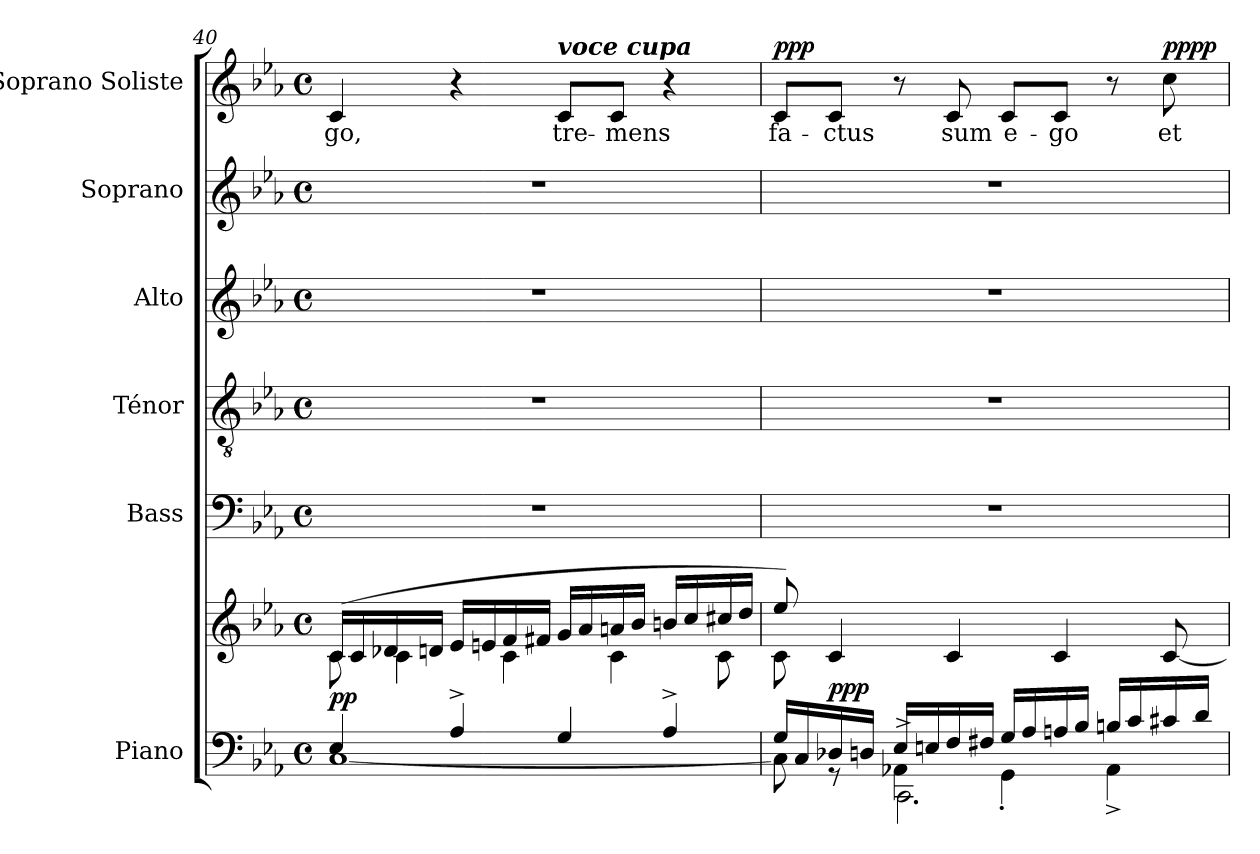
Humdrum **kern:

**kern	**kern	**dynam	**kern	**kern	**kern	**kern	**kern	**text	**dynam
*part6	*part6	*part6	*part5	*part4	*part3	*part2	*part1	*part1	*part1
*staff7	*staff6	*staff6/7	*staff5	*staff4	*staff3	*staff2	*staff1	*staff1	*staff1
*I"Piano	*	*	*I"Bass	*I"Ténor	*I"Alto	*I"Soprano	*I"Soprano Soliste	*	*
*I'Pno.	*	*	*I'B.	*I'T.	*I'A.	*I'S.	*	*	*
*clefF4	*clefG2	*	*clefF4	*clefGv2	*clefG2	*clefG2	*clefG2	*	*
*	*	*	*	*	*ITrd2c3	*	*	*	*
*k[b-e-a-]	*k[b-e-a-]	*	*k[b-e-a-]	*k[b-e-a-]	*k[]	*k[b-e-a-]	*k[b-e-a-]	*	*
*M4/4	*M4/4	*	*M4/4	*M4/4	*M4/4	*M4/4	*M4/4	*	*
*met(c)	*met(c)	*	*met(c)	*met(c)	*met(c)	*met(c)	*met(c)	*	*
=40	=40	=40	=40	=40	=40	=40	=40	=40	=40
*^	*^	*	*	*	*	*	*	*	*
!	!	!	!	!LO:DY:a=2	!	!	!	!	!	!	!
4E-/	[1C	(16c/LL	8c\	pp	1r	1r	1r	1r	4c/	-go,	.
.	.	16c/	.	.	.	.	.	.	.	.	.
.	.	16d-X/	4c\	.	.	.	.	.	.	.	.
.	.	16dn/JJ	.	.	.	.	.	.	.	.	.
4A-^/	.	16e-/LL	.	.	.	.	.	.	4r	.	.
.	.	16en/	.	.	.	.	.	.	.	.	.
.	.	16f/	4c\	.	.	.	.	.	.	.	.
.	.	16f#X/JJ	.	.	.	.	.	.	.	.	.
!	!	!	!	!	!	!	!	!	!LO:TX:a:Bi:t=voce cupa	!	!
4G/	.	16g/LL	.	.	.	.	.	.	8c/L	tre-	.
.	.	16a-/	.	.	.	.	.	.	.	.	.
.	.	16an/	4c\	.	.	.	.	.	8c/J	-mens	.
.	.	16b-/JJ	.	.	.	.	.	.	.	.	.
4A-^/	.	16bn/LL	.	.	.	.	.	.	4r	.	.
.	.	16cc/	.	.	.	.	.	.	.	.	.
.	.	16cc#X/	8c\	.	.	.	.	.	.	.	.
.	.	16dd/JJ	.	.	.	.	.	.	.	.	.
!!LO:LB:g=z
=41	=41	=41	=41	=41	=41	=41	=41	=41	=41	=41	=41
*	*^	*	*	*	*	*	*	*	*	*	*
!	!	!	!	!	!	!	!	!	!	!	!	!LO:DY:a
16G/LL	8C\]	4ryy	8ee-/)	8c:\	.	1r	1r	1r	1r	8c/L	fa-	ppp
16C/	.	.	.	.	.	.	.	.	.	.	.	.
!	!	!	!	!	!LO:DY:a=2	!	!	!	!	!	!	!
16D-X/	8r	.	4c/	2..ryy	ppp	.	.	.	.	8c/J	-ctus	.
16Dn/JJ	.	.	.	.	.	.	.	.	.	.	.	.
16E-/LL	4AA-X\	2.CC^\	.	.	.	.	.	.	.	8r	.	.
16En/	.	.	.	.	.	.	.	.	.	.	.	.
16F/	.	.	4c/	.	.	.	.	.	.	8c/	sum	.
16F#X/JJ	.	.	.	.	.	.	.	.	.	.	.	.
16G/LL	4GG'\	.	.	.	.	.	.	.	.	8c/L	e-	.
16A-/	.	.	.	.	.	.	.	.	.	.	.	.
16An/	.	.	4c/	.	.	.	.	.	.	8c/J	-go	.
16B-/JJ	.	.	.	.	.	.	.	.	.	.	.	.
16Bn/LL	4AA-^\	.	.	.	.	.	.	.	.	8r	.	.
16c/	.	.	.	.	.	.	.	.	.	.	.	.
!	!	!	!	!	!	!	!	!	!	!	!	!LO:DY:a
16c#X/	.	.	[8c/	.	.	.	.	.	.	8cc\	et	pppp
16d/JJ	.	.	.	.	.	.	.	.	.	.	.	.
*v	*v	*v	*	*	*	*	*	*	*	*	*	*
*	*v	*v	*	*	*	*	*	*	*	*
=	=	=	=	=	=	=	=	=	=
*-	*-	*-	*-	*-	*-	*-	*-	*-	*-
